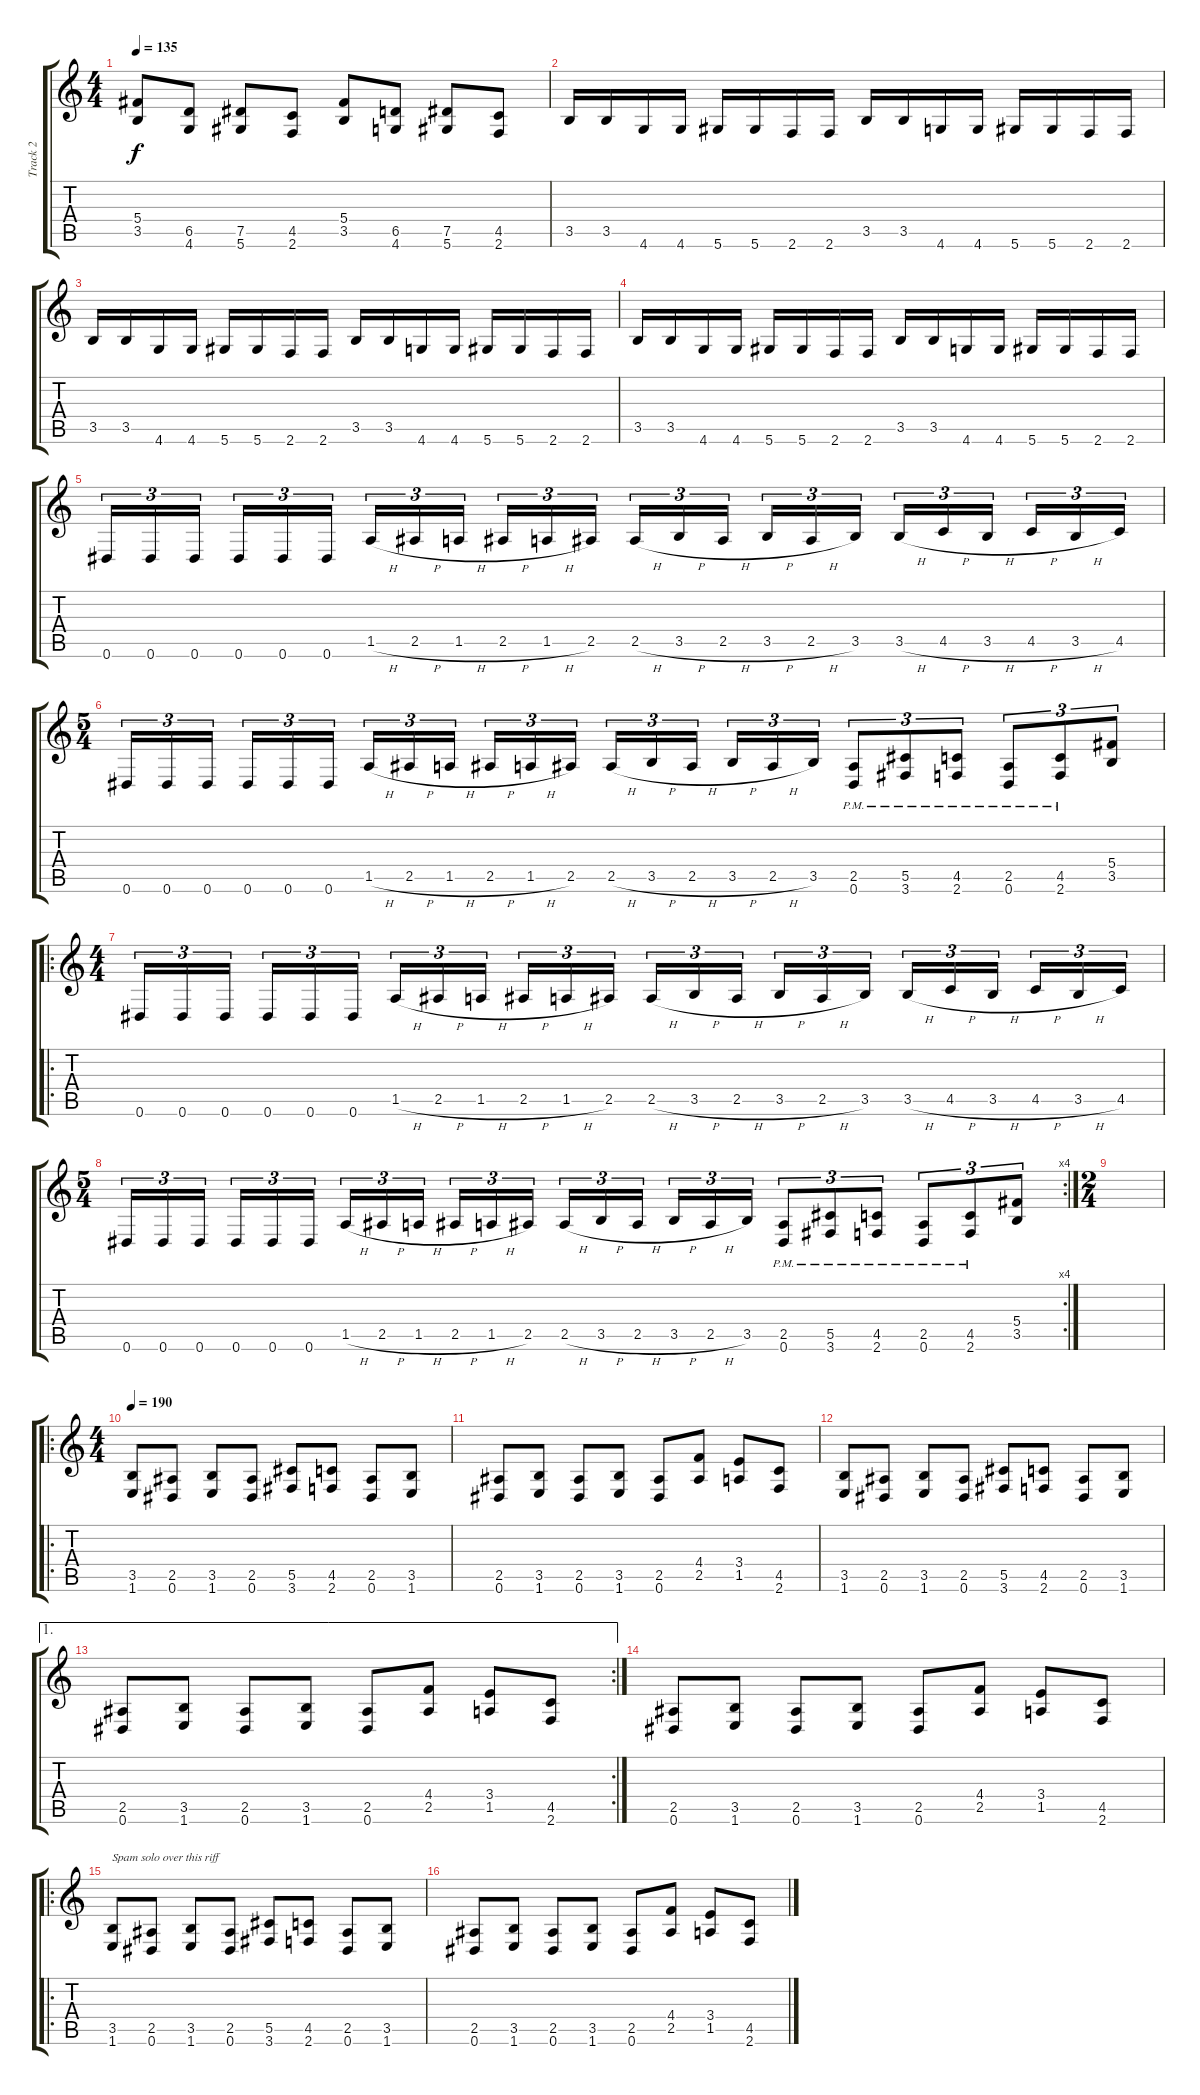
\track ("Track 2" "Track 2") {instrument distortionguitar}
\staff {score tabs}
\tuning (Eb4 Bb3 Gb3 Db3 Ab2 Eb2) {hide}
\ts (4 4)
\tempo 135
\clef g2
\ks c
(5.4 3.5).8{dy f instrument distortionguitar} (6.5 4.6).8 (7.5 5.6).8 (4.5 2.6).8 (5.4 3.5).8 (6.5 4.6).8 (7.5 5.6).8 (4.5 2.6).8 |
3.5.16 3.5.16 4.6.16 4.6.16 5.6.16 5.6.16 2.6.16 2.6.16 3.5.16 3.5.16 4.6.16 4.6.16 5.6.16 5.6.16 2.6.16 2.6.16 |
3.5.16 3.5.16 4.6.16 4.6.16 5.6.16 5.6.16 2.6.16 2.6.16 3.5.16 3.5.16 4.6.16 4.6.16 5.6.16 5.6.16 2.6.16 2.6.16 |
3.5.16 3.5.16 4.6.16 4.6.16 5.6.16 5.6.16 2.6.16 2.6.16 3.5.16 3.5.16 4.6.16 4.6.16 5.6.16 5.6.16 2.6.16 2.6.16 |
0.6.16{tu (3 2)} 0.6.16{tu (3 2)} 0.6.16{tu (3 2)} 0.6.16{tu (3 2)} 0.6.16{tu (3 2)} 0.6.16{tu (3 2)} 1.5{h}.16{tu (3 2)} 2.5{h}.16{tu (3 2)} 1.5{h}.16{tu (3 2)} 2.5{h}.16{tu (3 2)} 1.5{h}.16{tu (3 2)} 2.5.16{tu (3 2)} 2.5{h}.16{tu (3 2)} 3.5{h}.16{tu (3 2)} 2.5{h}.16{tu (3 2)} 3.5{h}.16{tu (3 2)} 2.5{h}.16{tu (3 2)} 3.5.16{tu (3 2)} 3.5{h}.16{tu (3 2)} 4.5{h}.16{tu (3 2)} 3.5{h}.16{tu (3 2)} 4.5{h}.16{tu (3 2)} 3.5{h}.16{tu (3 2)} 4.5.16{tu (3 2)} |
\ts (5 4)
0.6.16{tu (3 2)} 0.6.16{tu (3 2)} 0.6.16{tu (3 2)} 0.6.16{tu (3 2)} 0.6.16{tu (3 2)} 0.6.16{tu (3 2)} 1.5{h}.16{tu (3 2)} 2.5{h}.16{tu (3 2)} 1.5{h}.16{tu (3 2)} 2.5{h}.16{tu (3 2)} 1.5{h}.16{tu (3 2)} 2.5.16{tu (3 2)} 2.5{h}.16{tu (3 2)} 3.5{h}.16{tu (3 2)} 2.5{h}.16{tu (3 2)} 3.5{h}.16{tu (3 2)} 2.5{h}.16{tu (3 2)} 3.5.16{tu (3 2)} (2.5{pm} 0.6{pm}).8{tu (3 2)} (5.5{pm} 3.6{pm}).8{tu (3 2)} (4.5{pm} 2.6{pm}).8{tu (3 2)} (2.5{pm} 0.6{pm}).8{tu (3 2)} (4.5{pm} 2.6{pm}).8{tu (3 2)} (5.4 3.5).8{tu (3 2)} |
\ro
\ts (4 4)
0.6.16{tu (3 2)} 0.6.16{tu (3 2)} 0.6.16{tu (3 2)} 0.6.16{tu (3 2)} 0.6.16{tu (3 2)} 0.6.16{tu (3 2)} 1.5{h}.16{tu (3 2)} 2.5{h}.16{tu (3 2)} 1.5{h}.16{tu (3 2)} 2.5{h}.16{tu (3 2)} 1.5{h}.16{tu (3 2)} 2.5.16{tu (3 2)} 2.5{h}.16{tu (3 2)} 3.5{h}.16{tu (3 2)} 2.5{h}.16{tu (3 2)} 3.5{h}.16{tu (3 2)} 2.5{h}.16{tu (3 2)} 3.5.16{tu (3 2)} 3.5{h}.16{tu (3 2)} 4.5{h}.16{tu (3 2)} 3.5{h}.16{tu (3 2)} 4.5{h}.16{tu (3 2)} 3.5{h}.16{tu (3 2)} 4.5.16{tu (3 2)} |
\rc 4
\ts (5 4)
0.6.16{tu (3 2)} 0.6.16{tu (3 2)} 0.6.16{tu (3 2)} 0.6.16{tu (3 2)} 0.6.16{tu (3 2)} 0.6.16{tu (3 2)} 1.5{h}.16{tu (3 2)} 2.5{h}.16{tu (3 2)} 1.5{h}.16{tu (3 2)} 2.5{h}.16{tu (3 2)} 1.5{h}.16{tu (3 2)} 2.5.16{tu (3 2)} 2.5{h}.16{tu (3 2)} 3.5{h}.16{tu (3 2)} 2.5{h}.16{tu (3 2)} 3.5{h}.16{tu (3 2)} 2.5{h}.16{tu (3 2)} 3.5.16{tu (3 2)} (2.5{pm} 0.6{pm}).8{tu (3 2)} (5.5{pm} 3.6{pm}).8{tu (3 2)} (4.5{pm} 2.6{pm}).8{tu (3 2)} (2.5{pm} 0.6{pm}).8{tu (3 2)} (4.5{pm} 2.6{pm}).8{tu (3 2)} (5.4 3.5).8{tu (3 2)} |
\ts (2 4)
|
\ro
\ts (4 4)
\tempo 190
(3.5 1.6).8 (2.5 0.6).8 (3.5 1.6).8 (2.5 0.6).8 (5.5 3.6).8 (4.5 2.6).8 (2.5 0.6).8 (3.5 1.6).8 |
(2.5 0.6).8 (3.5 1.6).8 (2.5 0.6).8 (3.5 1.6).8 (2.5 0.6).8 (4.4 2.5).8 (3.4 1.5).8 (4.5 2.6).8 |
(3.5 1.6).8 (2.5 0.6).8 (3.5 1.6).8 (2.5 0.6).8 (5.5 3.6).8 (4.5 2.6).8 (2.5 0.6).8 (3.5 1.6).8 |
\ae 1
\rc 2
(2.5 0.6).8 (3.5 1.6).8 (2.5 0.6).8 (3.5 1.6).8 (2.5 0.6).8 (4.4 2.5).8 (3.4 1.5).8 (4.5 2.6).8 |
(2.5 0.6).8 (3.5 1.6).8 (2.5 0.6).8 (3.5 1.6).8 (2.5 0.6).8 (4.4 2.5).8 (3.4 1.5).8 (4.5 2.6).8 |
\ro
(3.5 1.6).8{txt "Spam solo over this riff"} (2.5 0.6).8 (3.5 1.6).8 (2.5 0.6).8 (5.5 3.6).8 (4.5 2.6).8 (2.5 0.6).8 (3.5 1.6).8 |
(2.5 0.6).8 (3.5 1.6).8 (2.5 0.6).8 (3.5 1.6).8 (2.5 0.6).8 (4.4 2.5).8 (3.4 1.5).8 (4.5 2.6).8
